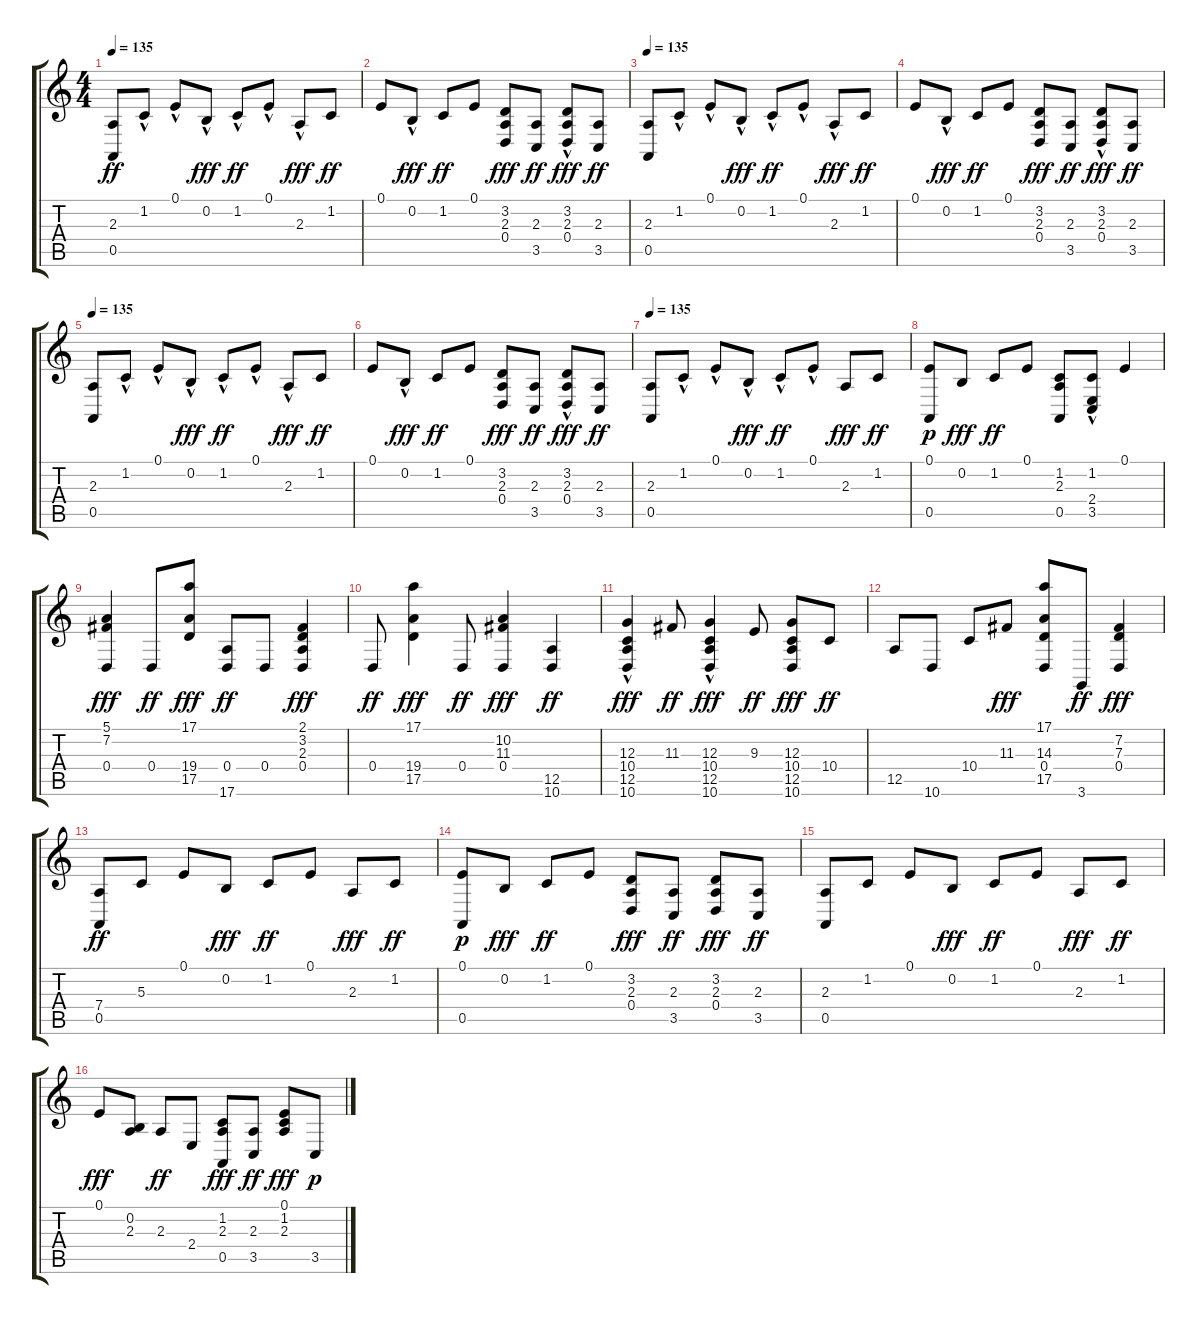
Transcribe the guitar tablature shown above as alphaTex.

\track "" {instrument acousticgrandpiano}
\staff {score tabs}
\tuning (E4 B3 G3 D3 A2 E2) {hide}
\ts (4 4)
\tempo 135
\clef g2
\ks c
(2.3 0.5).8{dy ff instrument acousticgrandpiano} 1.2{hac}.8 0.1{hac}.8 0.2{hac}.8{dy fff} 1.2{hac}.8{dy ff} 0.1{hac}.8 2.3{hac}.8{dy fff} 1.2.8{dy ff} |
0.1.8 0.2{hac}.8{dy fff} 1.2.8{dy ff} 0.1.8 (3.2 2.3 0.4).8{dy fff} (2.3 3.5).8{dy ff} (3.2{hac} 2.3 0.4).8{dy fff} (2.3 3.5).8{dy ff} |
\tempo 135
(2.3 0.5).8 1.2{hac}.8 0.1{hac}.8 0.2{hac}.8{dy fff} 1.2{hac}.8{dy ff} 0.1{hac}.8 2.3{hac}.8{dy fff} 1.2.8{dy ff} |
0.1.8 0.2{hac}.8{dy fff} 1.2.8{dy ff} 0.1.8 (3.2 2.3 0.4).8{dy fff} (2.3 3.5).8{dy ff} (3.2{hac} 2.3 0.4).8{dy fff} (2.3 3.5).8{dy ff} |
\tempo 135
(2.3 0.5).8 1.2{hac}.8 0.1{hac}.8 0.2{hac}.8{dy fff} 1.2{hac}.8{dy ff} 0.1{hac}.8 2.3{hac}.8{dy fff} 1.2.8{dy ff} |
0.1.8 0.2{hac}.8{dy fff} 1.2.8{dy ff} 0.1.8 (3.2 2.3 0.4).8{dy fff} (2.3 3.5).8{dy ff} (3.2{hac} 2.3 0.4).8{dy fff} (2.3 3.5).8{dy ff} |
\tempo 135
(2.3 0.5).8 1.2{hac}.8 0.1{hac}.8 0.2{hac}.8{dy fff} 1.2{hac}.8{dy ff} 0.1{hac}.8 2.3.8{dy fff} 1.2.8{dy ff} |
(0.1 0.5).8{dy p} 0.2.8{dy fff} 1.2.8{dy ff} 0.1.8 (1.2 2.3 0.5).8 (1.2{hac} 2.4{hac} 3.5{hac}).8 0.1.4 |
(5.1 7.2 0.4).4{dy fff} 0.4.8{dy ff} (17.1 19.4 17.5).8{dy fff} (0.4 17.6).8{dy ff} 0.4.8 (2.1 3.2 2.3 0.4).4{dy fff} |
0.4.8{dy ff} (17.1 19.4 17.5).4{dy fff} 0.4.8{dy ff} (10.2 11.3 0.4).4{dy fff} (12.5 10.6).4{dy ff} |
(12.3 10.4 12.5 10.6{hac}).4{dy fff} 11.3.8{dy ff} (12.3 10.4 12.5 10.6{hac}).4{dy fff} 9.3.8{dy ff} (12.3 10.4 12.5 10.6).8{dy fff} 10.4.8{dy ff} |
12.5.8 10.6.8 10.4.8 11.3.8{dy fff} (17.1 14.3 0.4 17.5).8 3.6.8{dy ff} (7.2 7.3 0.4).4{dy fff} |
(7.4 0.5).8{dy ff} 5.3.8 0.1.8 0.2.8{dy fff} 1.2.8{dy ff} 0.1.8 2.3.8{dy fff} 1.2.8{dy ff} |
(0.1 0.5).8{dy p} 0.2.8{dy fff} 1.2.8{dy ff} 0.1.8 (3.2 2.3 0.4).8{dy fff} (2.3 3.5).8{dy ff} (3.2 2.3 0.4).8{dy fff} (2.3 3.5).8{dy ff} |
(2.3 0.5).8 1.2.8 0.1.8 0.2.8{dy fff} 1.2.8{dy ff} 0.1.8 2.3.8{dy fff} 1.2.8{dy ff} |
0.1.8{dy fff} (0.2 2.3).8 2.3.8{dy ff} 2.4.8 (1.2 2.3 0.5).8{dy fff} (2.3 3.5).8{dy ff} (0.1 1.2 2.3).8{dy fff} 3.5.8{dy p}
